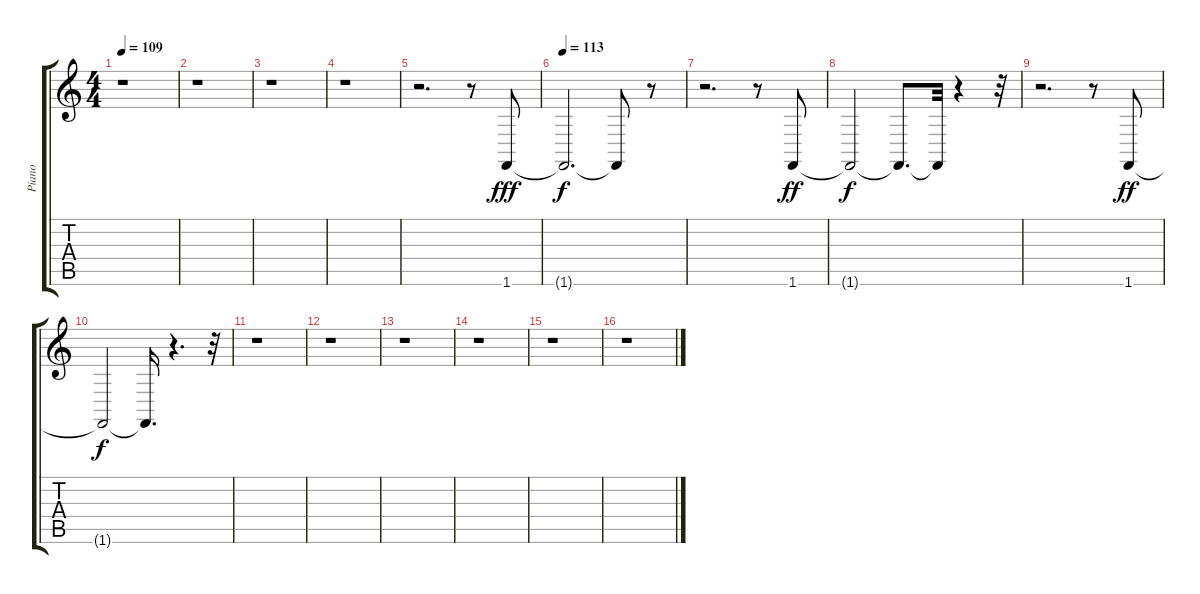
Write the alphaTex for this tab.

\track ("Piano" "Piano") {instrument electricgrandpiano}
\staff {score tabs}
\tuning (E4 B3 G3 D3 A2 E2) {hide}
\ts (4 4)
\tempo 109
\clef g2
\ks c
r.1{dy fff} |
r.1 |
r.1 |
r.1 |
r.2{d} r.8 1.6.8 |
\tempo 113
1.6{t}.2{d dy f} 1.6{t}.8 r.8 |
r.2{d} r.8 1.6.8{dy ff} |
1.6{t}.2{dy f} 1.6{t}.8{d} 1.6{t}.32 r.4 r.32 |
r.2{d} r.8 1.6.8{dy ff} |
1.6{t}.2{dy f} 1.6{t}.16{d} r.4{d} r.32 |
r.1 |
r.1 |
r.1 |
r.1 |
r.1 |
r.1
